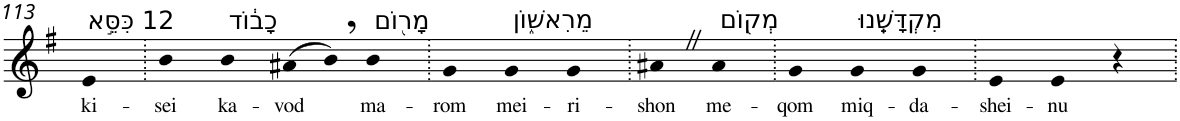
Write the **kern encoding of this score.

**kern	**text
*part1	*part1
*staff1	*staff1
*I"Piano	*
*I'Pno	*
!!LO:PB:g=z
*clefG2	*
*k[f#]	*
*G:	*
=113	=113
!LO:TX:a:t=12 כִּסֵּ֣א	!
!	!LO:LY:b
4e	ki-
=114.	=114.
!	!LO:LY:b
4b	-sei
!LO:TX:a:t=כָב֔וֹד	!
!	!LO:LY:b
4b	ka-
!	!LO:LY:b
(>8a#X	-vod
8b,)	.
!LO:TX:a:t=מָר֖וֹם	!
!	!LO:LY:b
4b	ma-
=115.	=115.
!	!LO:LY:b
4g	-rom
!LO:TX:a:t=מֵרִאשׁ֑וֹן	!
!	!LO:LY:b
4g	mei-
!	!LO:LY:b
4g	-ri-
=116.	=116.
!	!LO:LY:b
4a#XZ	-shon
!LO:TX:a:t=מְק֖וֹם	!
!	!LO:LY:b
4a#	me-
=117.	=117.
!	!LO:LY:b
4g	-qom
!LO:TX:a:t=מִקְדָּשֵֽׁנוּ	!
!	!LO:LY:b
4g	miq-
!	!LO:LY:b
4g	-da-
=118.	=118.
!	!LO:LY:b
4e	-shei-
!	!LO:LY:b
4e	-nu
4r	.
=.	=.
*-	*-
